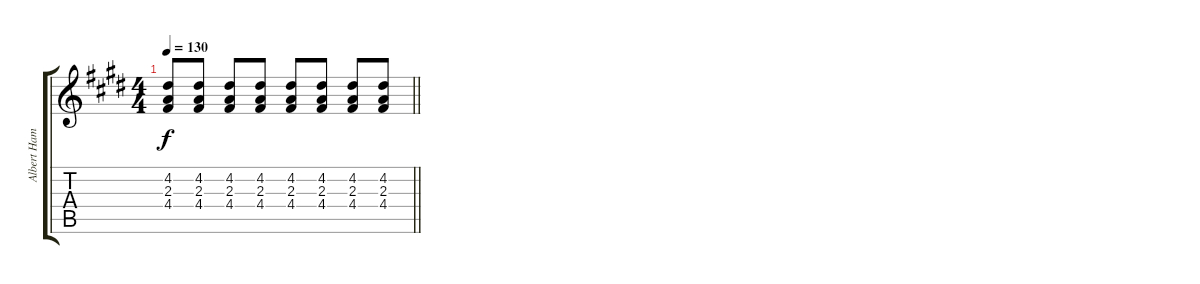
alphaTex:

\track ("Albert Hammond Jr." "Albert Ham") {instrument electricguitarmuted}
\staff {score tabs}
\tuning (E4 B3 G3 D3 A2 E2) {hide}
\ts (4 4)
\tempo 130
\clef g2
\barLineRight lightlight
\ks e
(4.2 2.3 4.4).8{dy f} (4.2 2.3 4.4).8 (4.2 2.3 4.4).8 (4.2 2.3 4.4).8 (4.2 2.3 4.4).8 (4.2 2.3 4.4).8 (4.2 2.3 4.4).8 (4.2 2.3 4.4).8
